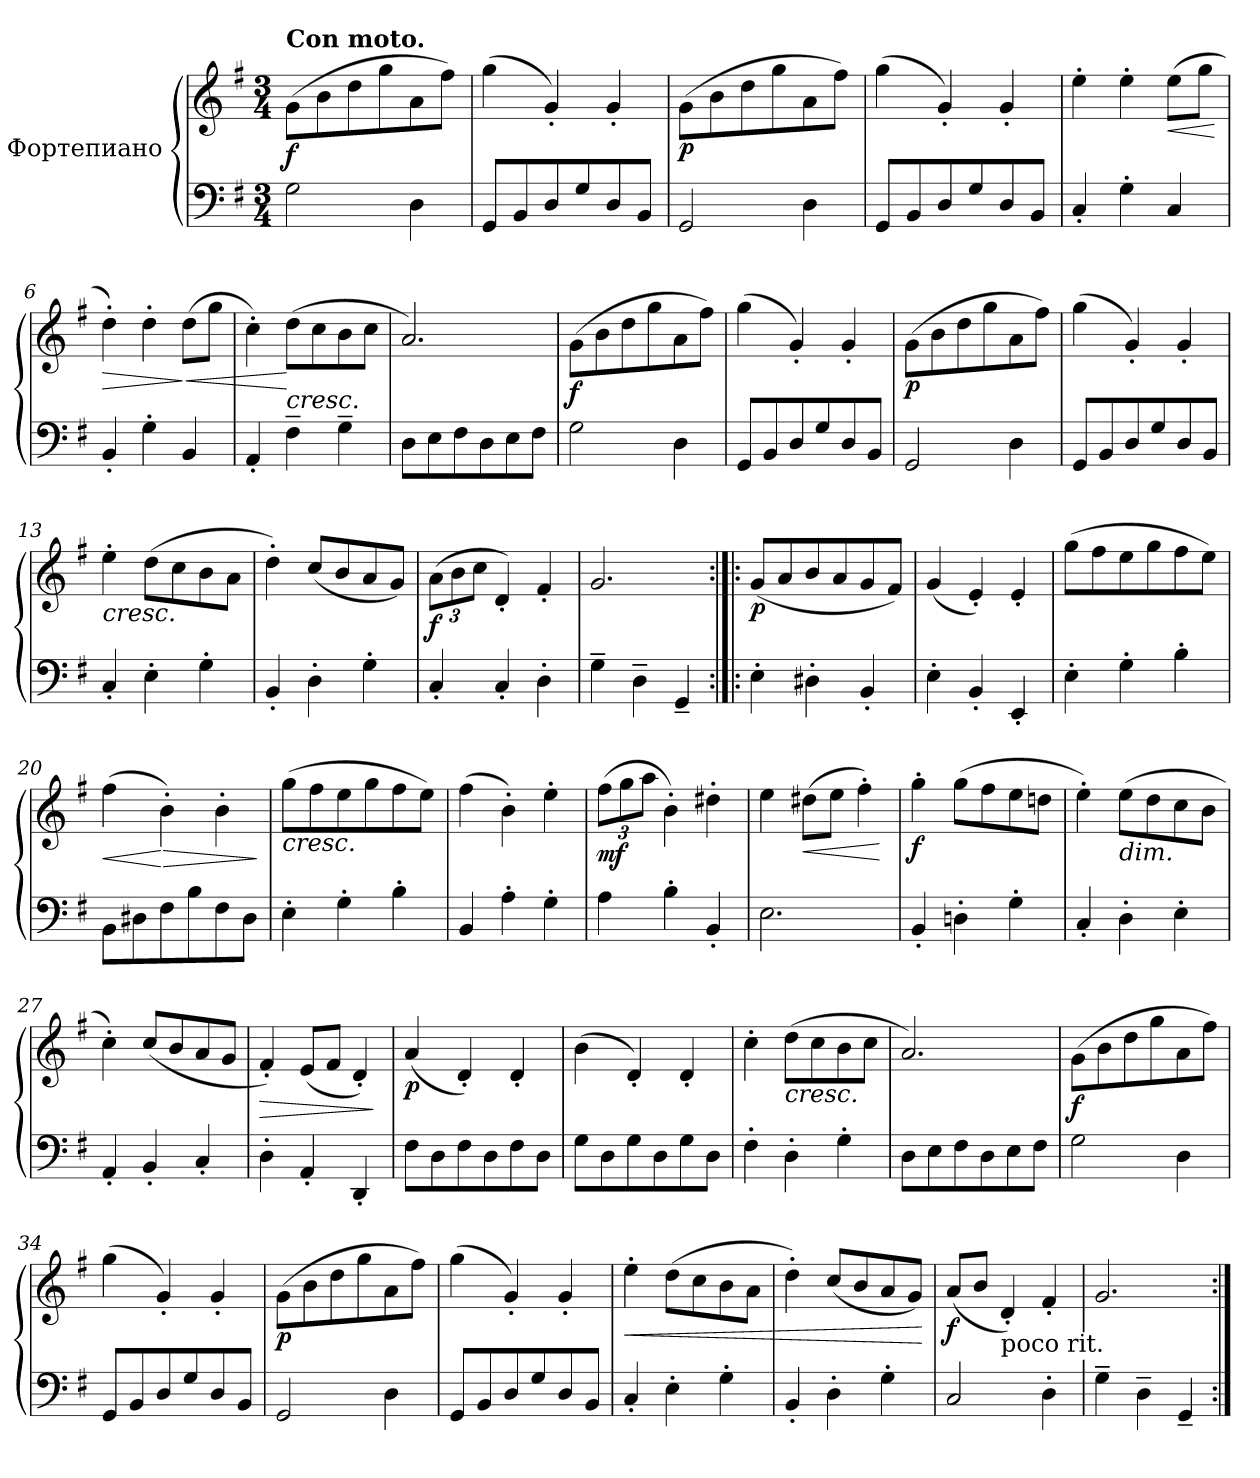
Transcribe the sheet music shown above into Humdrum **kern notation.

**kern	**kern	**dynam
*part1	*part1	*part1
*staff2	*staff1	*staff1/2
*I"Фортепиано	*	*
*clefF4	*clefG2	*
*k[f#]	*k[f#]	*
*M3/4	*M3/4	*
=1	=1	=1
!	!LO:TX:a:B:t=Con moto.	!
!	!	!LO:DY:b
2G<\	(>8g\L	f
.	8b\	.
.	8dd\	.
.	8gg\	.
4D\	8a\	.
.	8ff#\J)	.
=2	=2	=2
8GG/L	(>4gg\	.
8BB/	.	.
8D/	4g'/)	.
8G/	.	.
8D/	4g'/	.
8BB/J	.	.
=3	=3	=3
!	!	!LO:DY:b
2GG/	(>8g\L	p
.	8b\	.
.	8dd\	.
.	8gg\	.
4D\	8a\	.
.	8ff#\J)	.
=4	=4	=4
8GG/L	(>4gg\	.
8BB/	.	.
8D/	4g'/)	.
8G/	.	.
8D/	4g'/	.
8BB/J	.	.
=5	=5	=5
4C<'/	4ee'\	.
4G'\	4ee'\	.
!	!	!LO:HP:b
4C/	(>8ee\L	<
.	8gg\J	.
.	.	[
=6	=6	=6
!	!	!LO:HP:b
4BB<'/	4dd'\)	>
4G'\	4dd'\	.
!	!	!LO:HP:n=1:b
4BB/	(>8dd\L	] <
.	8gg\J	.
=7	=7	=7
4AA<'/	4cc'\)	.
!	!LO:TX:b:i:t=cresc.	!
4F#<~\	(>8dd\L	[
.	8cc\	.
4G~\	8b\	.
.	8cc\J	.
=8	=8	=8
8D<\L	2.a/)	.
8E\	.	.
8F#\	.	.
8D\	.	.
8E\	.	.
8F#\J	.	.
=9	=9	=9
!	!	!LO:DY:b
2G\	(>8g\L	f
.	8b\	.
.	8dd\	.
.	8gg\	.
4D\	8a\	.
.	8ff#\J)	.
=10	=10	=10
8GG/L	(>4gg\	.
8BB/	.	.
8D/	4g'/)	.
8G/	.	.
8D/	4g'/	.
8BB/J	.	.
=11	=11	=11
!	!	!LO:DY:b
2GG/	(>8g\L	p
.	8b\	.
.	8dd\	.
.	8gg\	.
4D\	8a\	.
.	8ff#\J)	.
=12	=12	=12
8GG/L	(>4gg\	.
8BB/	.	.
8D/	4g'/)	.
8G/	.	.
8D/	4g'/	.
8BB/J	.	.
=13	=13	=13
!	!LO:TX:b:i:t=cresc.	!
4C<'/	4ee'\	.
4E'\	(>8dd\L	.
.	8cc\	.
4G'\	8b\	.
.	8a\J	.
=14	=14	=14
4BB<'/	4dd'\)	.
4D'\	(<8cc/L	.
.	8b/	.
4G'\	8a/	.
.	8g/J)	.
=15	=15	=15
*	*Xbrackettup	*
!	!	!LO:DY:b
4C<'/	(<12a\L	f
.	12b\	.
.	12cc\J	.
4C'/	4d'/)	.
4D'\	4f#'/	.
=16	=16	=16
4G~\	2.g/	.
4D~\	.	.
4GG~/	.	.
=17:|!|:	=17:|!|:	=17:|!|:
!	!	!LO:DY:b
4E<'\	(<8g/L	p
.	8a/	.
4D#X'\	8b/	.
.	8a/	.
4BB'/	8g/	.
.	8f#/J)	.
=18	=18	=18
4E<'\	(<4g/	.
4BB'/	4e'/)	.
4EE'/	4e'/	.
=19	=19	=19
4E<'\	(>8gg\L	.
.	8ff#\	.
4G'\	8ee\	.
.	8gg\	.
4B'\	8ff#\	.
.	8ee\J)	.
=20	=20	=20
!	!	!LO:HP:b
8BB\L	(>4ff#\	<
8D#X\	.	.
!	!	!LO:HP:n=1:b
8F#\	4b'\)	[ >
8B\	.	.
8F#\	4b'\	.
8D#<\J	.	.
.	.	]
=21	=21	=21
!	!LO:TX:b:i:t=cresc.	!
4E<'\	(>8gg\L	.
.	8ff#\	.
4G'\	8ee\	.
.	8gg\	.
4B'\	8ff#\	.
.	8ee\J)	.
=22	=22	=22
4BB/	(>4ff#\	.
4A'\	4b'\)	.
4G<'\	4ee'\	.
=23	=23	=23
!	!	!LO:DY:b
4A\	(>12ff#\L	mf
.	12gg\	.
.	12aa\J	.
4B'\	4b'\)	.
4BB'/	4dd#X'\	.
=24	=24	=24
2.E\	4ee\	.
!	!	!LO:HP:b
.	(>8dd#X\L	<
.	8ee\J	.
.	4ff#'\)	.
.	.	[
=25	=25	=25
!	!	!LO:DY:b
4BB<'/	4gg'\	f
4Dn'\	(>8gg\L	.
.	8ff#\	.
4G'\	8ee\	.
.	8ddn\J	.
=26	=26	=26
4C<'/	4ee'\)	.
!	!LO:TX:b:i:t=dim.	!
4D'\	(>8ee\L	.
.	8dd\	.
4E'\	8cc\	.
.	8b\J	.
=27	=27	=27
4AA<'/	4cc'\)	.
4BB'/	(<8cc/L	.
.	8b/	.
4C'/	8a/	.
.	8g/J	.
=28	=28	=28
!	!	!LO:HP:b
4D'\	4f#'/)	>
4AA'/	(<8e/L	.
.	8f#/J	.
4DD'/	4d'/)	.
.	.	]
=29	=29	=29
!	!	!LO:DY:b
8F#<\L	(<4a/	p
8D<\	.	.
8F#\	4d'/)	.
8D\	.	.
8F#\	4d'/	.
8D\J	.	.
=30	=30	=30
8G<\L	(>4b\	.
8D<\	.	.
8G\	4d'/)	.
8D\	.	.
8G\	4d'/	.
8D\J	.	.
=31	=31	=31
4F#'\	4cc'\	.
!	!LO:TX:b:i:t=cresc.	!
4D'\	(>8dd\L	.
.	8cc\	.
4G'\	8b\	.
.	8cc\J	.
=32	=32	=32
8D<\L	2.a/)	.
8E\	.	.
8F#\	.	.
8D\	.	.
8E\	.	.
8F#\J	.	.
=33	=33	=33
!	!	!LO:DY:b
2G\	(>8g\L	f
.	8b\	.
.	8dd\	.
.	8gg\	.
4D\	8a\	.
.	8ff#\J)	.
=34	=34	=34
8GG/L	(>4gg\	.
8BB/	.	.
8D/	4g'/)	.
8G/	.	.
8D/	4g'/	.
8BB/J	.	.
=35	=35	=35
!	!	!LO:DY:b
2GG/	(>8g\L	p
.	8b\	.
.	8dd\	.
.	8gg\	.
4D\	8a\	.
.	8ff#\J)	.
=36	=36	=36
8GG/L	(>4gg\	.
8BB/	.	.
8D/	4g'/)	.
8G/	.	.
8D/	4g'/	.
8BB/J	.	.
=37	=37	=37
!	!	!LO:HP:b
4C'/	4ee'\	<
4E'\	(>8dd\L	.
.	8cc\	.
4G'\	8b\	.
.	8a\J	.
=38	=38	=38
4BB'/	4dd'\)	.
4D'\	(<8cc/L	.
.	8b/	.
4G'\	8a/	.
.	8g/J)	.
.	.	[
=39	=39	=39
!	!	!LO:DY:b
2C/	(<8a/L	f
.	8b/J	.
!	!LO:TX:b:t=poco rit.	!
.	4d'/)	.
4D'\	4f#'/	.
=40	=40	=40
4G~\	2.g/	.
4D~\	.	.
4GG~/	.	.
=:|!	=:|!	=:|!
*-	*-	*-
